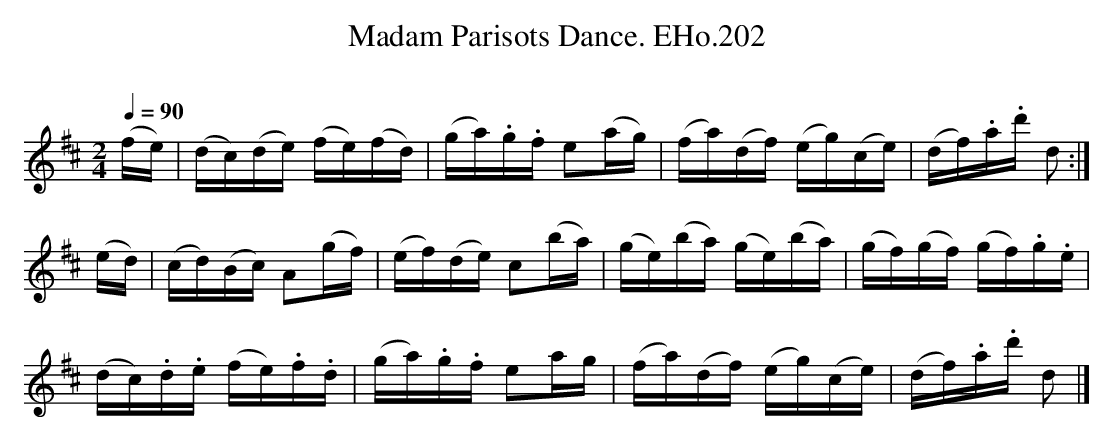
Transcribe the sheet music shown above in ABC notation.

X:1
T:Madam Parisots Dance. EHo.202
M:2/4
L:1/16
Q:1/4=90
O:
K:D
(fe) |(dc)(de) (fe)(fd) | (ga).g.f e2(ag) | (fa)(df) (eg)(ce) | (df).a.d' d2 :|
(ed) | (cd)(Bc) A2(gf) | (ef)(de) c2(ba) | (ge)(ba) (ge)(ba) | (gf)(gf) (gf).g.e |
(dc).d.e (fe).f.d | (ga).g.f e2ag | (fa)(df) (eg)(ce) | (df).a.d' d2 |]
